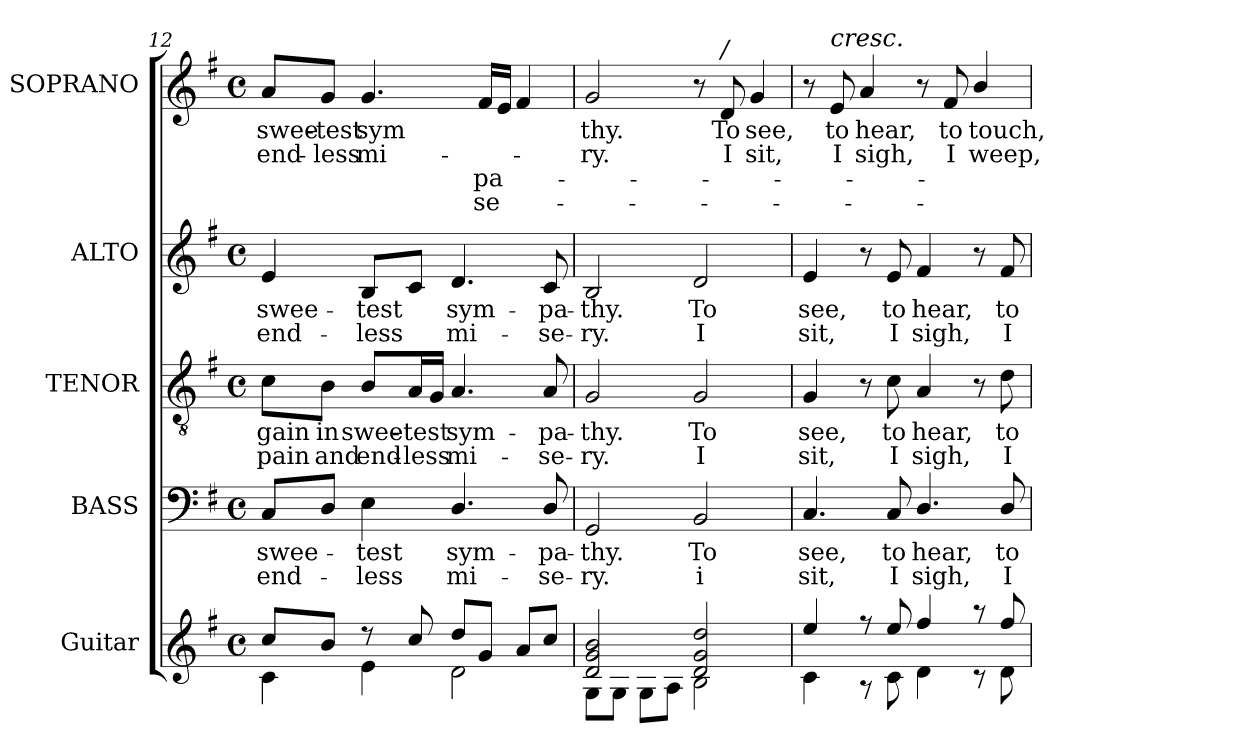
**kern	**kern	**text	**text	**kern	**text	**text	**kern	**text	**text	**kern	**text	**text	**text	**text	**dynam
*part5	*part4	*part4	*part4	*part3	*part3	*part3	*part2	*part2	*part2	*part1	*part1	*part1	*part1	*part1	*part1
*staff5	*staff4	*staff4	*staff4	*staff3	*staff3	*staff3	*staff2	*staff2	*staff2	*staff1	*staff1	*staff1	*staff1	*staff1	*staff1
*I"Guitar	*I"BASS	*	*	*I"TENOR	*	*	*I"ALTO	*	*	*I"SOPRANO	*	*	*	*	*
*	*I'B.	*	*	*I'T.	*	*	*I'A.	*	*	*I'S.	*	*	*	*	*
*clefG2	*clefF4	*	*	*clefGv2	*	*	*clefG2	*	*	*clefG2	*	*	*	*	*
*ITrd7c12	*	*	*	*ITrd7c12	*	*	*	*	*	*	*	*	*	*	*
*k[f#]	*k[f#]	*	*	*k[f#]	*	*	*k[f#]	*	*	*k[f#]	*	*	*	*	*
*G:	*G:	*	*	*G:	*	*	*G:	*	*	*G:	*	*	*	*	*
*M4/4	*M4/4	*	*	*M4/4	*	*	*M4/4	*	*	*M4/4	*	*	*	*	*
*met(c)	*met(c)	*	*	*met(c)	*	*	*met(c)	*	*	*met(c)	*	*	*	*	*
=12	=12	=12	=12	=12	=12	=12	=12	=12	=12	=12	=12	=12	=12	=12	=12
*^	*	*	*	*	*	*	*	*	*	*	*	*	*	*	*
!	!	!	!LO:LY:b:color=#000000	!LO:LY:b:color=#000000	!	!	!	!	!	!	!	!	!	!	!	!
!	!	!	!	!	!	!LO:LY:b:color=#000000	!LO:LY:b:color=#000000	!	!	!	!	!	!	!	!	!
!	!	!	!	!	!	!	!	!	!LO:LY:b:color=#000000	!LO:LY:b:color=#000000	!	!	!	!	!	!
!	!	!	!	!	!	!	!	!	!	!	!	!LO:LY:b:color=#000000	!LO:LY:b:color=#000000	!	!	!
8ci/L	4Ci\	8Ci/L	swee-	end-	8Ci\L	-gain	pain	4ei/	swee-	end-	8ai/L	swee-	end-	.	.	.
!	!	!	!	!	!	!LO:LY:b:color=#000000	!LO:LY:b:color=#000000	!	!	!	!	!	!	!	!	!
!	!	!	!	!	!	!	!	!	!	!	!	!LO:LY:b:color=#000000	!LO:LY:b:color=#000000	!	!	!
8Bi/J	.	8Di/J	.	.	8BBi\J	in	and	.	.	.	8gi/J	-test	-less	.	.	.
!	!	!	!LO:LY:b:color=#000000	!LO:LY:b:color=#000000	!	!	!	!	!	!	!	!	!	!	!	!
!	!	!	!	!	!	!LO:LY:b:color=#000000	!LO:LY:b:color=#000000	!	!	!	!	!	!	!	!	!
!	!	!	!	!	!	!	!	!	!LO:LY:b:color=#000000	!LO:LY:b:color=#000000	!	!	!	!	!	!
!	!	!	!	!	!	!	!	!	!	!	!	!LO:LY:b:color=#000000	!LO:LY:b:color=#000000	!	!	!
8r	4Ei\	4Ei\	-test	-less	8BBi/L	swee-	end-	8Bi/L	-test	-less	4.gi/	sym-	mi-	.	.	.
!	!	!	!	!	!	!LO:LY:b:color=#000000	!LO:LY:b:color=#000000	!	!	!	!	!	!	!	!	!
8ci/	.	.	.	.	16AAi/L	-test	-less	8ci/J	.	.	.	.	.	.	.	.
.	.	.	.	.	16GGi/JJ	.	.	.	.	.	.	.	.	.	.	.
!	!	!	!LO:LY:b:color=#000000	!LO:LY:b:color=#000000	!	!	!	!	!	!	!	!	!	!	!	!
!	!	!	!	!	!	!LO:LY:b:color=#000000	!LO:LY:b:color=#000000	!	!	!	!	!	!	!	!	!
!	!	!	!	!	!	!	!	!	!LO:LY:b:color=#000000	!LO:LY:b:color=#000000	!	!	!	!	!	!
8di/L	2Di\	4.Di/	sym-	mi-	4.AAi/	sym-	mi-	4.di/	sym-	mi-	.	.	.	.	.	.
!	!	!	!	!	!	!	!	!	!	!	!	!LO:LY:b:color=#000000	!LO:LY:b:color=#000000	!LO:LY:b:color=#000000	!LO:LY:b:color=#000000	!
8Gi/J	.	.	.	.	.	.	.	.	.	.	16f#i/LL	-	.	pa-	-se-	.
.	.	.	.	.	.	.	.	.	.	.	16ei/JJ	.	.	.	.	.
8Ai/L	.	.	.	.	.	.	.	.	.	.	4f#i/	.	.	.	.	.
!	!	!	!LO:LY:b:color=#000000	!LO:LY:b:color=#000000	!	!	!	!	!	!	!	!	!	!	!	!
!	!	!	!	!	!	!LO:LY:b:color=#000000	!LO:LY:b:color=#000000	!	!	!	!	!	!	!	!	!
!	!	!	!	!	!	!	!	!	!LO:LY:b:color=#000000	!LO:LY:b:color=#000000	!	!	!	!	!	!
8ci/J	.	8Di/	-pa-	-se-	8AAi/	-pa-	-se-	8ci/	-pa-	-se-	.	.	.	.	.	.
=13	=13	=13	=13	=13	=13	=13	=13	=13	=13	=13	=13	=13	=13	=13	=13	=13
!	!	!	!LO:LY:b:color=#000000	!LO:LY:b:color=#000000	!	!	!	!	!	!	!	!	!	!	!	!
!	!	!	!	!	!	!LO:LY:b:color=#000000	!LO:LY:b:color=#000000	!	!	!	!	!	!	!	!	!
!	!	!	!	!	!	!	!	!	!LO:LY:b:color=#000000	!LO:LY:b:color=#000000	!	!	!	!	!	!
!	!	!	!	!	!	!	!	!	!	!	!	!LO:LY:b:color=#000000	!LO:LY:b:color=#000000	!	!	!
2Di/ 2Gi 2Bi	8GGi\L	2GGi/	-thy.	-ry.	2GGi/	-thy.	-ry.	2Bi/	-thy.	-ry.	2gi/	-thy.	-ry.	.	.	.
.	8GGi\J	.	.	.	.	.	.	.	.	.	.	.	.	.	.	.
.	8GGi\L	.	.	.	.	.	.	.	.	.	.	.	.	.	.	.
.	8AAi\J	.	.	.	.	.	.	.	.	.	.	.	.	.	.	.
!	!	!	!LO:LY:b:color=#000000	!LO:LY:b:color=#000000	!	!	!	!	!	!	!	!	!	!	!	!
!	!	!	!	!	!	!LO:LY:b:color=#000000	!LO:LY:b:color=#000000	!	!	!	!	!	!	!	!	!
!	!	!	!	!	!	!	!	!	!LO:LY:b:color=#000000	!LO:LY:b:color=#000000	!	!	!	!	!	!
2Di/ 2Gi 2di	2BBi\	2BBi/	To	i	2GGi/	To	I	2di/	To	I	8r	.	.	.	.	.
!	!	!	!	!	!	!	!	!	!	!	!LO:TX:a:i:t=/	!	!	!	!	!
!	!	!	!	!	!	!	!	!	!	!	!	!LO:LY:b:color=#000000	!LO:LY:b:color=#000000	!	!	!
.	.	.	.	.	.	.	.	.	.	.	8di/	To	I	.	.	mf p
!	!	!	!	!	!	!	!	!	!	!	!	!LO:LY:b:color=#000000	!LO:LY:b:color=#000000	!	!	!
.	.	.	.	.	.	.	.	.	.	.	4gi/	see,	sit,	.	.	.
!!LO:LB:g=z
=14	=14	=14	=14	=14	=14	=14	=14	=14	=14	=14	=14	=14	=14	=14	=14	=14
!	!	!	!LO:LY:b:color=#000000	!LO:LY:b:color=#000000	!	!	!	!	!	!	!	!	!	!	!	!
!	!	!	!	!	!	!LO:LY:b:color=#000000	!LO:LY:b:color=#000000	!	!	!	!	!	!	!	!	!
!	!	!	!	!	!	!	!	!	!LO:LY:b:color=#000000	!LO:LY:b:color=#000000	!	!	!	!	!	!
4ei/	4Ci\	4.Ci/	see,	sit,	4GGi/	see,	sit,	4ei/	see,	sit,	8r	.	.	.	.	.
!	!	!	!	!	!	!	!	!	!	!	!LO:TX:a:i:t=cresc.	!	!	!	!	!
!	!	!	!	!	!	!	!	!	!	!	!	!LO:LY:b:color=#000000	!LO:LY:b:color=#000000	!	!	!
.	.	.	.	.	.	.	.	.	.	.	8ei/	to	I	.	.	.
!	!	!	!	!	!	!	!	!	!	!	!	!LO:LY:b:color=#000000	!LO:LY:b:color=#000000	!	!	!
8r	8r	.	.	.	8r	.	.	8r	.	.	4ai/	hear,	sigh,	.	.	.
!	!	!	!LO:LY:b:color=#000000	!LO:LY:b:color=#000000	!	!	!	!	!	!	!	!	!	!	!	!
!	!	!	!	!	!	!LO:LY:b:color=#000000	!LO:LY:b:color=#000000	!	!	!	!	!	!	!	!	!
!	!	!	!	!	!	!	!	!	!LO:LY:b:color=#000000	!LO:LY:b:color=#000000	!	!	!	!	!	!
8ei/	8Ci\	8Ci/	to	I	8Ci\	to	I	8ei/	to	I	.	.	.	.	.	.
!	!	!	!LO:LY:b:color=#000000	!LO:LY:b:color=#000000	!	!	!	!	!	!	!	!	!	!	!	!
!	!	!	!	!	!	!LO:LY:b:color=#000000	!LO:LY:b:color=#000000	!	!	!	!	!	!	!	!	!
!	!	!	!	!	!	!	!	!	!LO:LY:b:color=#000000	!LO:LY:b:color=#000000	!	!	!	!	!	!
4f#i/	4Di\	4.Di/	hear,	sigh,	4AAi/	hear,	sigh,	4f#i/	hear,	sigh,	8r	.	.	.	.	.
!	!	!	!	!	!	!	!	!	!	!	!	!LO:LY:b:color=#000000	!LO:LY:b:color=#000000	!	!	!
.	.	.	.	.	.	.	.	.	.	.	8f#i/	to	I	.	.	.
!	!	!	!	!	!	!	!	!	!	!	!	!LO:LY:b:color=#000000	!LO:LY:b:color=#000000	!	!	!
8r	8r	.	.	.	8r	.	.	8r	.	.	4bi/	touch,	weep,	.	.	.
!	!	!	!LO:LY:b:color=#000000	!LO:LY:b:color=#000000	!	!	!	!	!	!	!	!	!	!	!	!
!	!	!	!	!	!	!LO:LY:b:color=#000000	!LO:LY:b:color=#000000	!	!	!	!	!	!	!	!	!
!	!	!	!	!	!	!	!	!	!LO:LY:b:color=#000000	!LO:LY:b:color=#000000	!	!	!	!	!	!
8f#i/	8Di\	8Di/	to	I	8Di\	to	I	8f#i/	to	I	.	.	.	.	.	.
*v	*v	*	*	*	*	*	*	*	*	*	*	*	*	*	*	*
=	=	=	=	=	=	=	=	=	=	=	=	=	=	=	=
*-	*-	*-	*-	*-	*-	*-	*-	*-	*-	*-	*-	*-	*-	*-	*-
